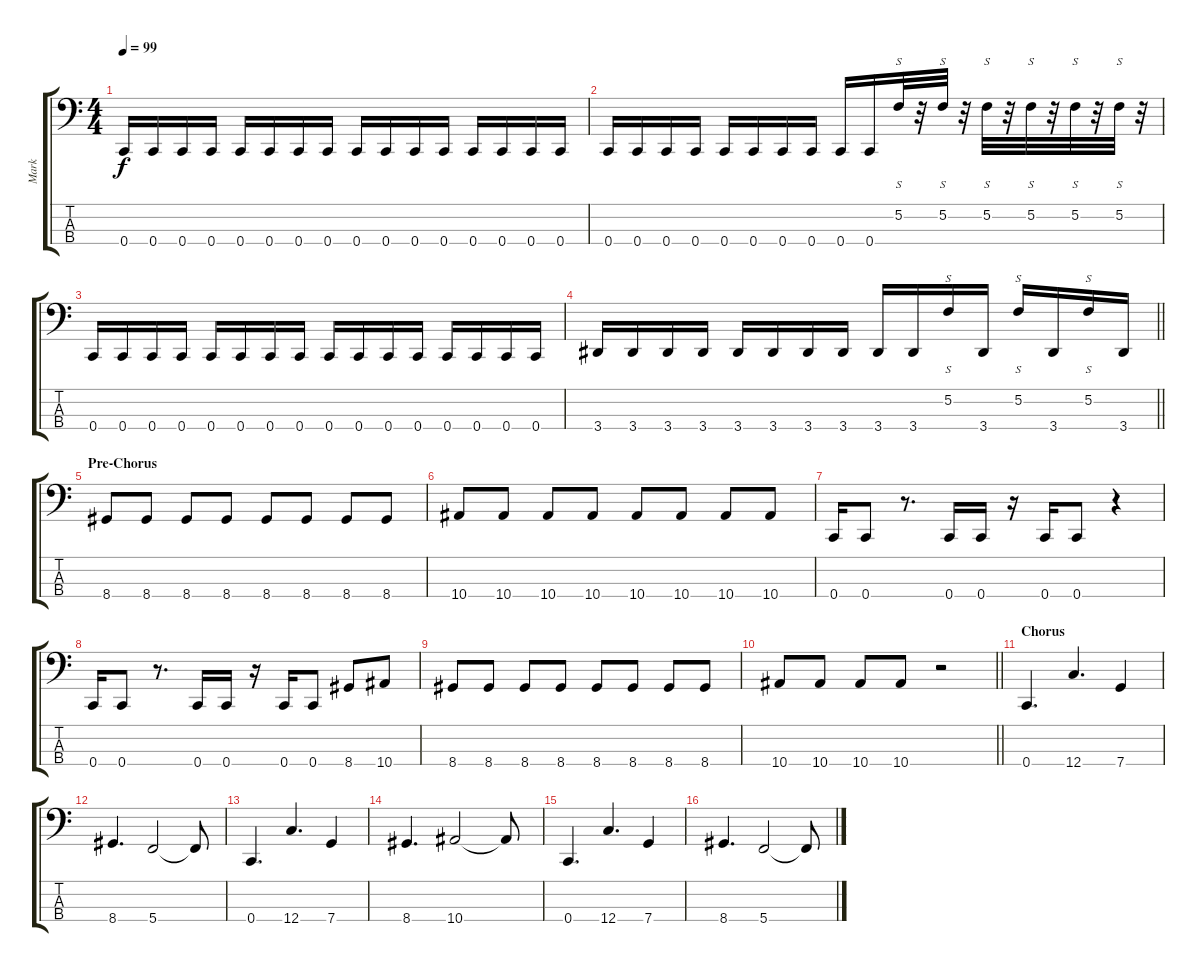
\track ("Mark" "Mark") {instrument electricbasspick}
\staff {score tabs}
\tuning (F2 C2 G1 C1) {hide}
\ts (4 4)
\tempo 99
\clef f4
\ks c
0.4.16{dy f} 0.4.16 0.4.16 0.4.16 0.4.16 0.4.16 0.4.16 0.4.16 0.4.16 0.4.16 0.4.16 0.4.16 0.4.16 0.4.16 0.4.16 0.4.16 |
0.4.16 0.4.16 0.4.16 0.4.16 0.4.16 0.4.16 0.4.16 0.4.16 0.4.16 0.4.16 5.2.32{s} r.32 5.2.32{s} r.32 5.2.32{s} r.32 5.2.32{s} r.32 5.2.32{s} r.32 5.2.32{s} r.32 |
0.4.16 0.4.16 0.4.16 0.4.16 0.4.16 0.4.16 0.4.16 0.4.16 0.4.16 0.4.16 0.4.16 0.4.16 0.4.16 0.4.16 0.4.16 0.4.16 |
\barLineRight lightlight
3.4.16 3.4.16 3.4.16 3.4.16 3.4.16 3.4.16 3.4.16 3.4.16 3.4.16 3.4.16 5.2.16{s} 3.4.16 5.2.16{s} 3.4.16 5.2.16{s} 3.4.16 |
\section ("" "Pre-Chorus")
8.4.8 8.4.8 8.4.8 8.4.8 8.4.8 8.4.8 8.4.8 8.4.8 |
10.4.8 10.4.8 10.4.8 10.4.8 10.4.8 10.4.8 10.4.8 10.4.8 |
0.4.16 0.4.8 r.8{d} 0.4.16 0.4.16 r.16 0.4.16 0.4.8 r.4 |
0.4.16 0.4.8 r.8{d} 0.4.16 0.4.16 r.16 0.4.16 0.4.8 8.4.8 10.4.8 |
8.4.8 8.4.8 8.4.8 8.4.8 8.4.8 8.4.8 8.4.8 8.4.8 |
\barLineRight lightlight
10.4.8 10.4.8 10.4.8 10.4.8 r.2 |
\section ("" "Chorus")
0.4.4{d} 12.4.4{d} 7.4.4 |
8.4.4{d} 5.4.2 5.4{t}.8 |
0.4.4{d} 12.4.4{d} 7.4.4 |
8.4.4{d} 10.4.2 10.4{t}.8 |
0.4.4{d} 12.4.4{d} 7.4.4 |
8.4.4{d} 5.4.2 5.4{t}.8
